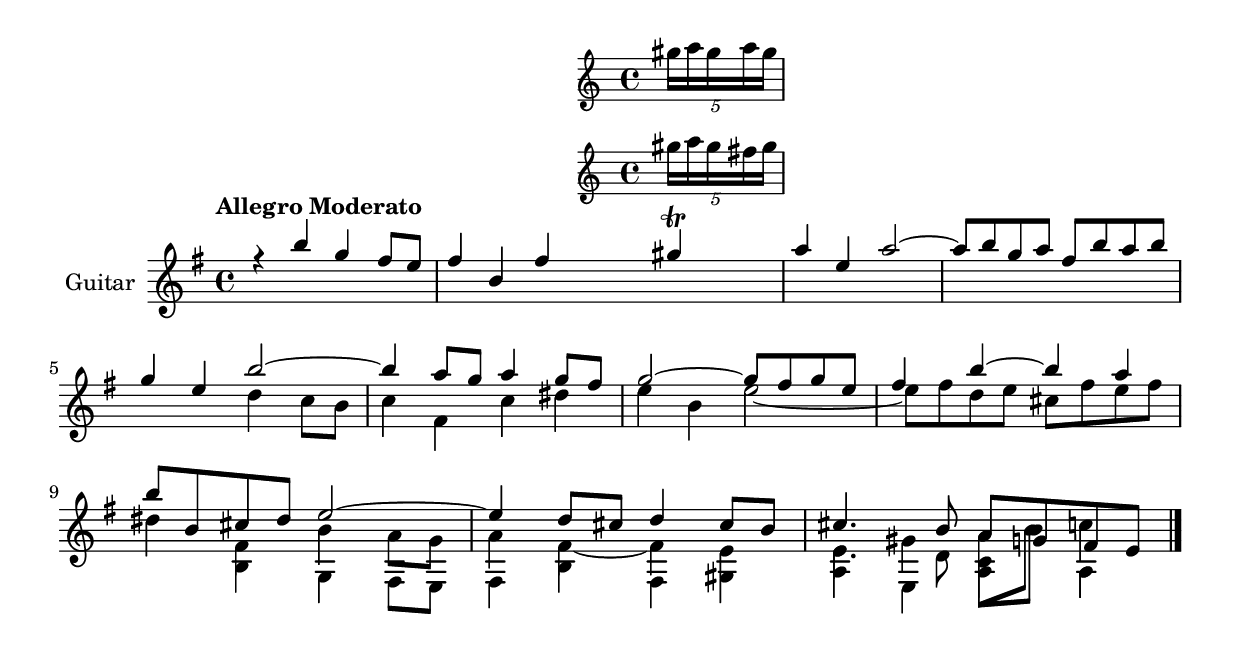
\version "2.24.0"
\language "italiano"

aaa = \relative do'' {
    \voiceOne
    \key mi \minor
    %1
    r4                 si'                  sol                 fad8      mi       |
    %2
    fad4               si,                  fad'
    <<
      sold \trill
      \new Staff \with {
        alignAboveContext = "main"
      } \tuplet 5/4 { sold16 la sold la sold }
      \new Staff \with {
        alignAboveContext = "main"
      } \tuplet 5/4 { sold16 la sold fad sold }
    >>                                                                             |
    %3
    la4                mi                   la2~                                   |
    %4
    la8      si        sol        la        fad        si       la        si       |
    \break
    %5
    sol4               mi                   si'2~                                  |
    %6
    si4                la8        sol       la4                 sol8      fad      |
    %7
    sol2~                                   sol8       fad      sol       mi       |
    %8
    fad4               si~                  si                  la                 |
    \break
    %9
    si8      si,       dod        red       mi2~                                   |
    %10
    mi4                re8        dod       re4                 dod8      si       |
    %11
    dod4.                         si8       la         sol      fad       mi       |
}

bbb = \relative do'' {
    \voiceTwo
    \key mi \minor
    %1
    s1                                                                             |
    %2
    s1                                                                             |
    %3
    s1                                                                             |
    %4
    s1                                                                             |
    %5
    s2                                      re4                 do8       si       |
    %6
    do4                fad,                 do'                 red                |
    %7
    mi                 si                   mi2~                                   |
    %8
    mi8      fad       re         mi        dod        fad      mi        fad      |
    %9
    red4               fad,                 si                  la8       sol      |
    %10
    la4                fad4~                fad                 mi                 |
    %11
    mi                 sold~                la8        si       do4                |
}

ccc = \relative do' {
    \voiceThree
    \shiftOff
    \key mi \minor
    \stemDown
    %1
    s1                                                                             |
    %2
    s1                                                                             |
    %3
    s1                                                                             |
    %4
    s1                                                                             |
    %5
    s1                                                                             |
    %6
    s1                                                                             |
    %7
    s1                                                                             |
    %8
    s1                                                                             |
    %9
    s4                si                     sol                fad8       mi      |
    %10
    fad4              si                     fad                sold               |
    %11
    la                mi                     la                 la                 |
}

ddd = \relative do' {
    \voiceFour
    \shiftOff
    \key mi \minor
    \stemDown
    %1
    s1                                                                             |
    %2
    s1                                                                             |
    %3
    s1                                                                             |
    %4
    s1                                                                             |
    %5
    s1                                                                             |
    %6
    s1                                                                             |
    %7
    s1                                                                             |
    %8
    s1                                                                             |
    %9
    s1                                                                             |
    %10
    s1                                                                             |
    %11
    mi4.                          re8         do         si'     la,4              |
}

allegro_moderato = {
  <<
  \aaa
  \new Voice \bbb
  \new Voice \ccc
  \new Voice \ddd
  >>
}

\book {
  \header {
    title = ""
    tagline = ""
  }
  \score {
    <<
      \new Staff = "main" \with {
        instrumentName = "Guitar"
        \consists Merge_rests_engraver
      } \relative {
        \tempo \markup "Allegro Moderato"
        \allegro_moderato
        \bar "|."
      }
    >>
  }
}
